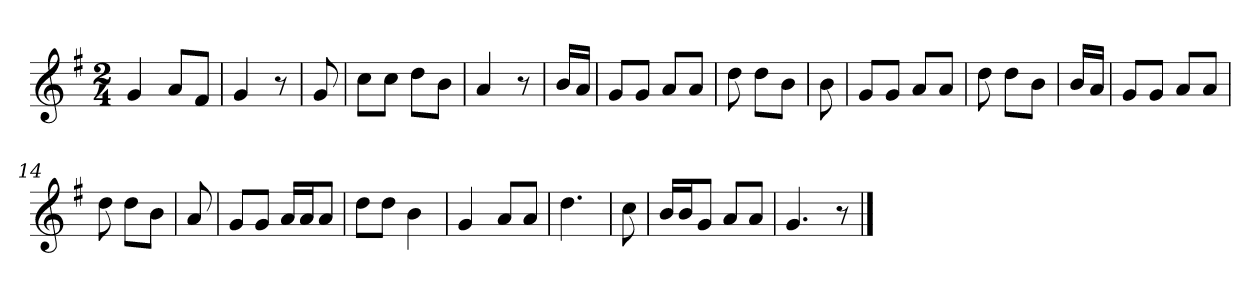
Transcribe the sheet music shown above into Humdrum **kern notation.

**kern
*part1
*staff1
*clefG2
*k[f#]
*G:
*M2/4
=
4g
8a/L
8f#/J
=2
4g
8r
=3
8g
=4
8cc\L
8cc\J
8dd\L
8b\J
=5
4a
8r
=6
16b/LL
16a/JJ
=7
8g/L
8g/J
8a/L
8a/J
=8
8dd
8dd\L
8b\J
=9
8b
=10
8g/L
8g/J
8a/L
8a/J
=11
8dd
8dd\L
8b\J
=12
16b/LL
16a/JJ
=13
8g/L
8g/J
8a/L
8a/J
=14
8dd
8dd\L
8b\J
=15
8a
=16
8g/L
8g/J
16a/LL
16a/J
8a/J
=17
8dd\L
8dd\J
4b
=18
4g
8a/L
8a/J
=19
4.dd
=20
8cc
=21
16b/LL
16b/J
8g/J
8a/L
8a/J
=22
4.g
8r
==
*-
